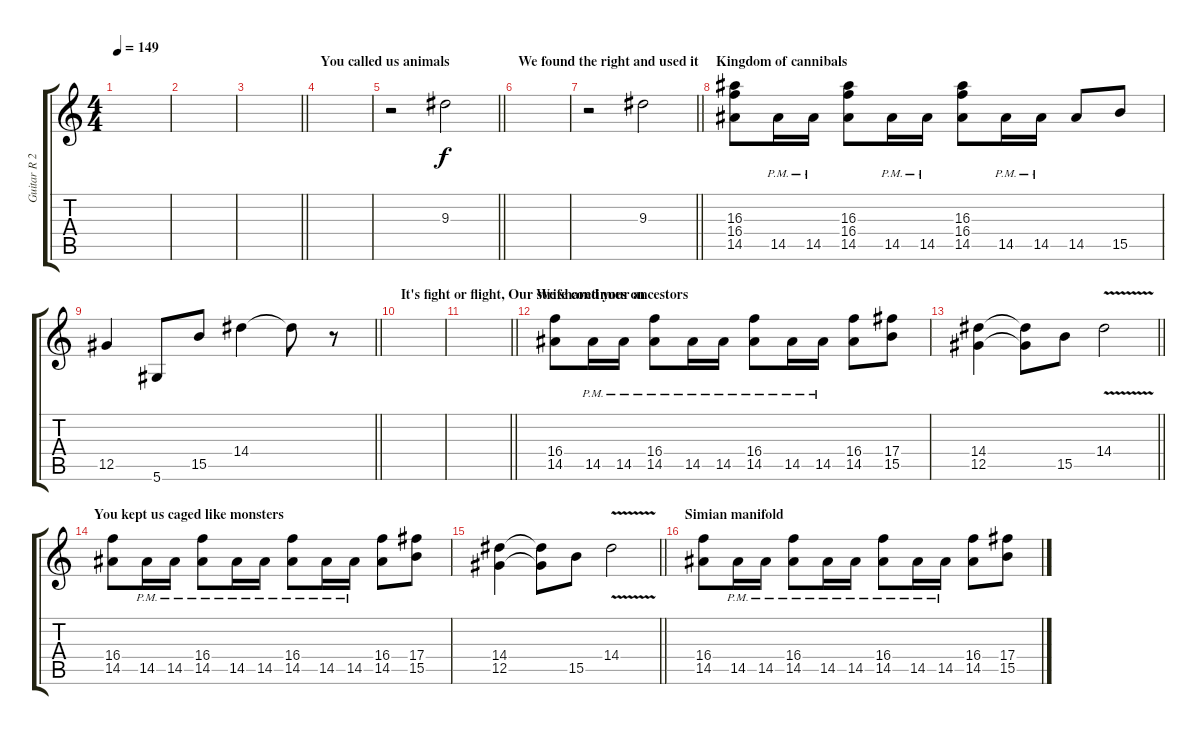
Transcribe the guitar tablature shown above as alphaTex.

\track ("Guitar R 2" "Guitar R 2") {instrument overdrivenguitar}
\staff {score tabs}
\tuning (Eb4 Bb3 Gb3 Db3 Ab2 Eb2) {hide}
\ts (4 4)
\tempo 149
\clef g2
\ks c
|
|
\barLineRight lightlight
|
\section ("" "You called us animals")
|
\barLineRight lightlight
r.2 9.3.2 |
\section ("" "We found the right and used it ")
|
\barLineRight lightlight
r.2 9.3.2 |
\section ("" "Kingdom of cannibals ")
(16.3 16.4 14.5).8 14.5{pm}.16 14.5{pm}.16 (16.3 16.4 14.5).8 14.5{pm}.16 14.5{pm}.16 (16.3 16.4 14.5).8 14.5{pm}.16 14.5{pm}.16 14.5.8 15.5.8 |
\barLineRight lightlight
12.5.4 5.6.8 15.5.8 14.4.4 14.4{t}.8 r.8 |
\section ("" "It's fight or flight, Our strife continues on ")
|
\barLineRight lightlight
|
\section ("" "We shared your ancestors ")
(16.4 14.5).8 14.5{pm}.16 14.5{pm}.16 (16.4{pm} 14.5{pm}).8 14.5{pm}.16 14.5{pm}.16 (16.4{pm} 14.5{pm}).8 14.5{pm}.16 14.5{pm}.16 (16.4 14.5).8 (17.4 15.5).8 |
\barLineRight lightlight
(14.4 12.5).4 (14.4{t} 12.5{t}).8 15.5.8 14.4{v}.2 |
\section ("" "You kept us caged like monsters ")
(16.4 14.5).8 14.5{pm}.16 14.5{pm}.16 (16.4{pm} 14.5{pm}).8 14.5{pm}.16 14.5{pm}.16 (16.4{pm} 14.5{pm}).8 14.5{pm}.16 14.5{pm}.16 (16.4 14.5).8 (17.4 15.5).8 |
\barLineRight lightlight
(14.4 12.5).4 (14.4{t} 12.5{t}).8 15.5.8 14.4{v}.2 |
\section ("" "Simian manifold ")
(16.4 14.5).8 14.5{pm}.16 14.5{pm}.16 (16.4{pm} 14.5{pm}).8 14.5{pm}.16 14.5{pm}.16 (16.4{pm} 14.5{pm}).8 14.5{pm}.16 14.5{pm}.16 (16.4 14.5).8 (17.4 15.5).8
